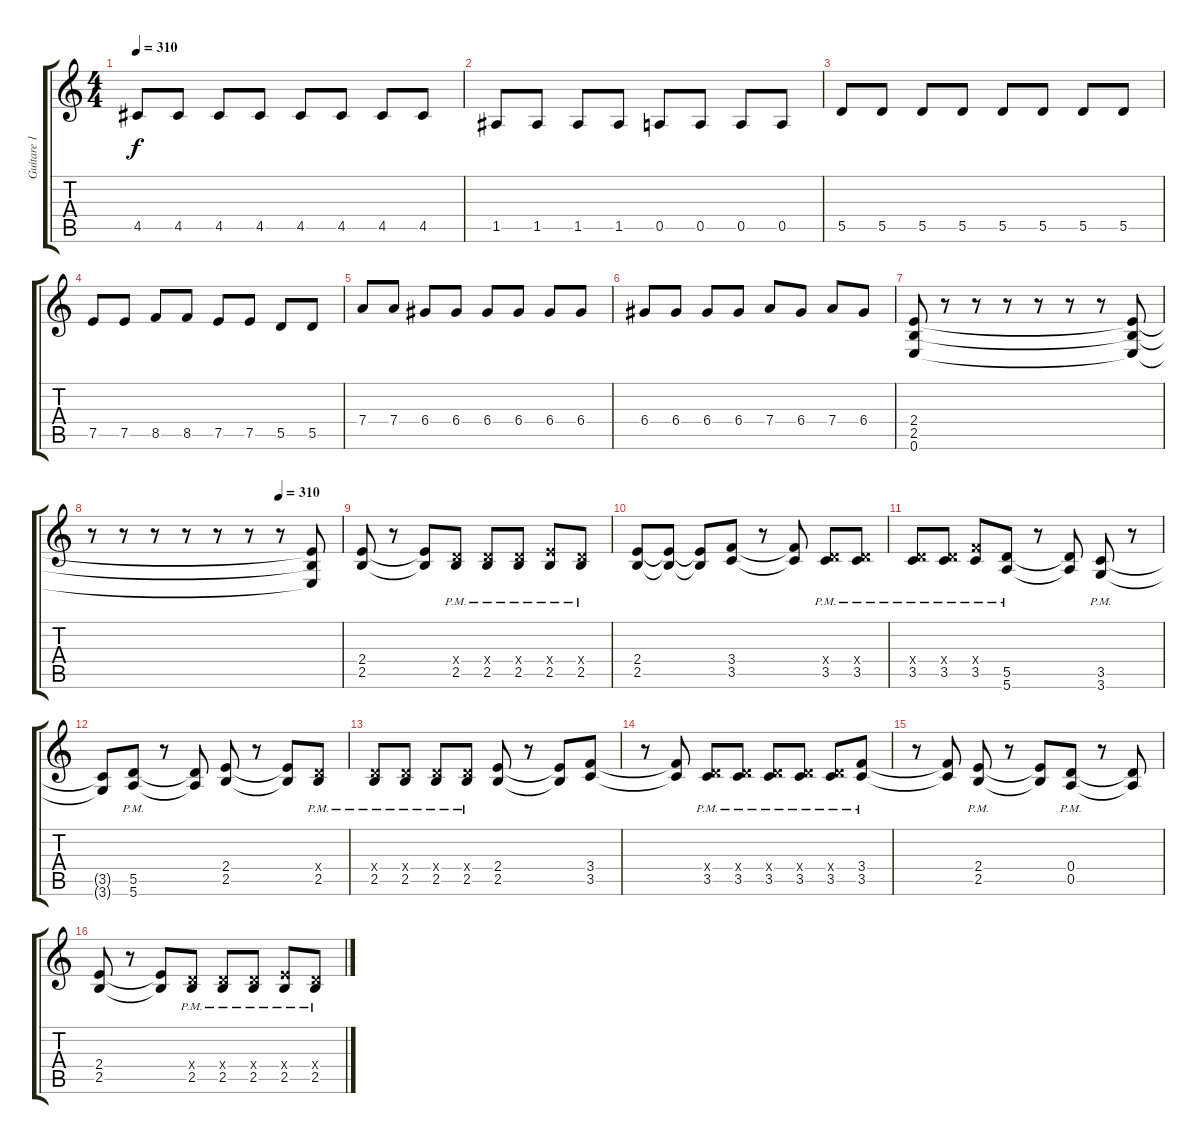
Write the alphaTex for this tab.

\track ("Guitare 1" "Guitare 1") {instrument distortionguitar}
\staff {score tabs}
\tuning (E4 B3 G3 D3 A2 E2) {hide}
\ts (4 4)
\tempo 310
\clef g2
\ks c
4.5.8{dy f} 4.5.8 4.5.8 4.5.8 4.5.8 4.5.8 4.5.8 4.5.8 |
1.5.8 1.5.8 1.5.8 1.5.8 0.5.8 0.5.8 0.5.8 0.5.8 |
5.5.8 5.5.8 5.5.8 5.5.8 5.5.8 5.5.8 5.5.8 5.5.8 |
7.5.8 7.5.8 8.5.8 8.5.8 7.5.8 7.5.8 5.5.8 5.5.8 |
7.4.8 7.4.8 6.4.8 6.4.8 6.4.8 6.4.8 6.4.8 6.4.8 |
6.4.8 6.4.8 6.4.8 6.4.8 7.4.8 6.4.8 7.4.8 6.4.8 |
(2.4 2.5 0.6).8 r.8 r.8 r.8 r.8 r.8 r.8 (2.4{t} 2.5{t} 0.6{t}).8 |
\tempo (310 0.75)
r.8 r.8 r.8 r.8 r.8 r.8 r.8 (2.4{t} 2.5{t} 0.6{t}).8 |
(2.4 2.5).8 r.8 (2.4{t} 2.5{t}).8 (0.4{x} 2.5{pm}).8 (0.4{x} 2.5{pm}).8 (0.4{x} 2.5{pm}).8 (2.4{x} 2.5{pm}).8 (0.4{x} 2.5{pm}).8 |
(2.4 2.5).8 (2.4{t} 2.5{t}).8 (2.4{t} 2.5{t}).8 (3.4 3.5).8 r.8 (3.4{t} 3.5{t}).8 (0.4{x} 3.5{pm}).8 (0.4{x} 3.5{pm}).8 |
(0.4{x} 3.5{pm}).8 (0.4{x} 3.5{pm}).8 (3.4{x} 3.5{pm}).8 (5.5{pm} 5.6).8 r.8 (5.5{t} 5.6{t}).8 (3.5{pm} 3.6).8 r.8 |
(3.5{t} 3.6{t}).8 (5.5{pm} 5.6).8 r.8 (5.5{t} 5.6{t}).8 (2.4 2.5).8 r.8 (2.4{t} 2.5{t}).8 (0.4{x} 2.5{pm}).8 |
(0.4{x} 2.5{pm}).8 (0.4{x} 2.5{pm}).8 (0.4{x} 2.5{pm}).8 (0.4{x} 2.5{pm}).8 (2.4 2.5).8 r.8 (2.4{t} 2.5{t}).8 (3.4 3.5).8 |
r.8 (3.4{t} 3.5{t}).8 (0.4{x} 3.5{pm}).8 (0.4{x} 3.5{pm}).8 (0.4{x} 3.5{pm}).8 (0.4{x} 3.5{pm}).8 (0.4{x} 3.5{pm}).8 (3.4{pm} 3.5).8 |
r.8 (3.4{t} 3.5{t}).8 (2.4{pm} 2.5).8 r.8 (2.4{t} 2.5{t}).8 (0.4{pm} 0.5).8 r.8 (0.4{t} 0.5{t}).8 |
(2.4 2.5).8 r.8 (2.4{t} 2.5{t}).8 (0.4{x} 2.5{pm}).8 (0.4{x} 2.5{pm}).8 (0.4{x} 2.5{pm}).8 (2.4{x} 2.5{pm}).8 (0.4{x} 2.5{pm}).8
